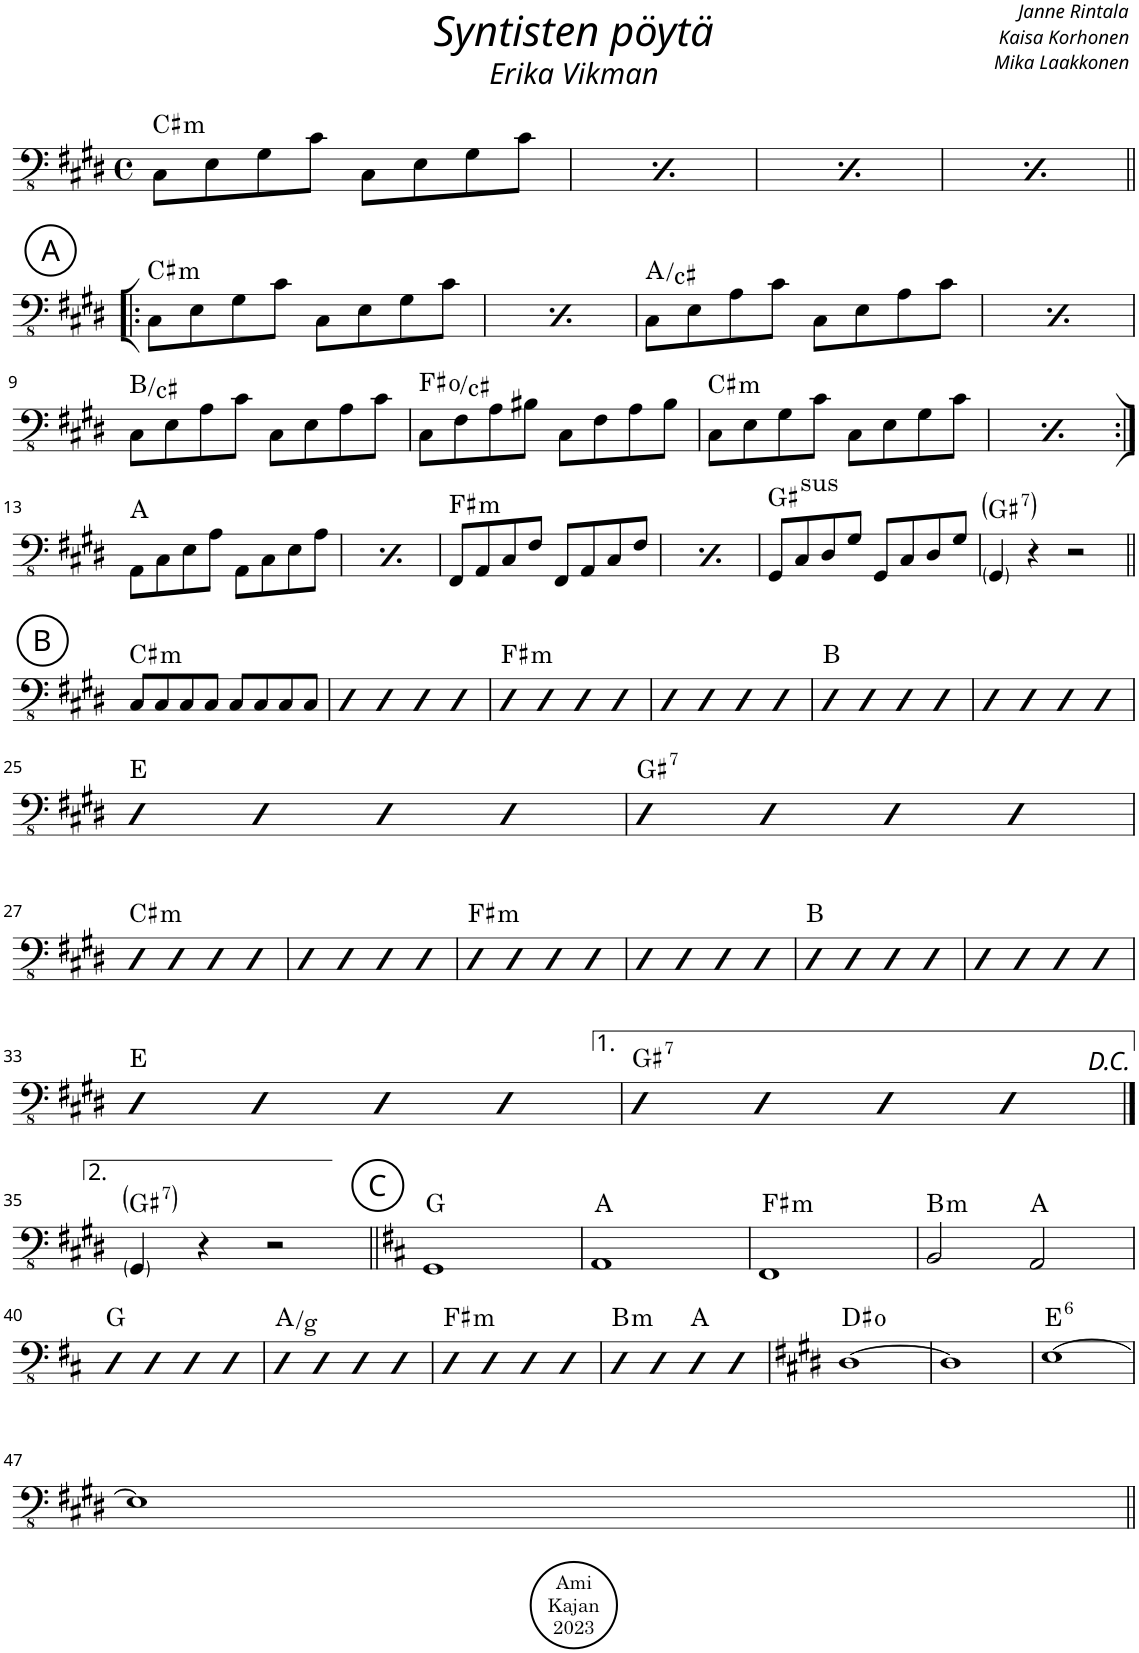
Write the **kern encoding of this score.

**kern	**harte
*part1	*part1
*staff1	*
*I"Acoustic Bass	*
*I'Bass	*
*clefFv4	*
*k[f#c#g#d#]	*
*M4/4	*
*met(c)	*
=1	=1
!	!LO:H:kt=m
8CC#\L	C#:min
8EE\	.
8GG#\	.
8C#\J	.
8CC#\L	.
8EE\	.
8GG#\	.
8C#\J	.
=2	=2
!	!LO:H:kt=m
8CC#\L	C#:min
8EE\	.
8GG#\	.
8C#\J	.
8CC#\L	.
8EE\	.
8GG#\	.
8C#\J	.
=3	=3
!	!LO:H:kt=m
8CC#\L	C#:min
8EE\	.
8GG#\	.
8C#\J	.
8CC#\L	.
8EE\	.
8GG#\	.
8C#\J	.
=4	=4
!	!LO:H:kt=m
8CC#\L	C#:min
8EE\	.
8GG#\	.
8C#\J	.
8CC#\L	.
8EE\	.
8GG#\	.
8C#\J	.
!!LO:LB:g=z
!!LO:REH:place=s1:a:cj:enc=circle:fs=14:t=A
=5!|:	=5!|:
!	!LO:H:kt=m
8CC#\L	C#:min
8EE\	.
8GG#\	.
8C#\J	.
8CC#\L	.
8EE\	.
8GG#\	.
8C#\J	.
!!LO:REH:place=s1:a:cj:enc=circle:fs=14:t=A
=6	=6
!	!LO:H:kt=m
8CC#\L	C#:min
8EE\	.
8GG#\	.
8C#\J	.
8CC#\L	.
8EE\	.
8GG#\	.
8C#\J	.
=7	=7
8CC#\L	A:maj/3
8EE\	.
8AA\	.
8C#\J	.
8CC#\L	.
8EE\	.
8AA\	.
8C#\J	.
=8	=8
8CC#\L	A:maj/3
8EE\	.
8AA\	.
8C#\J	.
8CC#\L	.
8EE\	.
8AA\	.
8C#\J	.
!!LO:LB:g=z
=9	=9
8CC#\L	B:maj/2
8EE\	.
8AA\	.
8C#\J	.
8CC#\L	.
8EE\	.
8AA\	.
8C#\J	.
=10	=10
8CC#\L	F#:dim/5
8FF#\	.
8AA\	.
8BB#X\J	.
8CC#\L	.
8FF#\	.
8AA\	.
8BB#\J	.
=11	=11
!	!LO:H:kt=m
8CC#\L	C#:min
8EE\	.
8GG#\	.
8C#\J	.
8CC#\L	.
8EE\	.
8GG#\	.
8C#\J	.
=12	=12
!	!LO:H:kt=m
8CC#\L	C#:min
8EE\	.
8GG#\	.
8C#\J	.
8CC#\L	.
8EE\	.
8GG#\	.
8C#\J	.
!!LO:LB:g=z
=13:|!	=13:|!
8AAA\L	A:maj
8CC#\	.
8EE\	.
8AA\J	.
8AAA\L	.
8CC#\	.
8EE\	.
8AA\J	.
=14	=14
8AAA\L	A:maj
8CC#\	.
8EE\	.
8AA\J	.
8AAA\L	.
8CC#\	.
8EE\	.
8AA\J	.
=15	=15
!	!LO:H:kt=m
8FFF#/L	F#:min
8AAA/	.
8CC#/	.
8FF#/J	.
8FFF#/L	.
8AAA/	.
8CC#/	.
8FF#/J	.
=16	=16
!	!LO:H:kt=m
8FFF#/L	F#:min
8AAA/	.
8CC#/	.
8FF#/J	.
8FFF#/L	.
8AAA/	.
8CC#/	.
8FF#/J	.
=17	=17
!	!LO:H:kt=sus
8GGG#/L	G#:sus4
8CC#/	.
8DD#/	.
8GG#/J	.
8GGG#/L	.
8CC#/	.
8DD#/	.
8GG#/J	.
=18	=18
!	!LO:H:kt=7
4GGG#/	G#:7
4r	.
2r	.
!!LO:LB:g=z
!!LO:REH:place=s1:a:cj:enc=circle:fs=14:t=B
=19||	=19||
!	!LO:H:kt=m
8CC#/L	C#:min
8CC#/	.
8CC#/	.
8CC#/J	.
8CC#/L	.
8CC#/	.
8CC#/	.
8CC#/J	.
=20	=20
4DD#	.
4DD#	.
4DD#	.
4DD#	.
=21	=21
!	!LO:H:kt=m
4DD#	F#:min
4DD#	.
4DD#	.
4DD#	.
=22	=22
4DD#	.
4DD#	.
4DD#	.
4DD#	.
=23	=23
4DD#	B:maj
4DD#	.
4DD#	.
4DD#	.
=24	=24
4DD#	.
4DD#	.
4DD#	.
4DD#	.
!!LO:LB:g=z
=25	=25
4DD#	E:maj
4DD#	.
4DD#	.
4DD#	.
=26	=26
!	!LO:H:kt=7
4DD#	G#:7
4DD#	.
4DD#	.
4DD#	.
!!LO:LB:g=z
=27	=27
!	!LO:H:kt=m
4DD#	C#:min
4DD#	.
4DD#	.
4DD#	.
=28	=28
4DD#	.
4DD#	.
4DD#	.
4DD#	.
=29	=29
!	!LO:H:kt=m
4DD#	F#:min
4DD#	.
4DD#	.
4DD#	.
=30	=30
4DD#	.
4DD#	.
4DD#	.
4DD#	.
=31	=31
4DD#	B:maj
4DD#	.
4DD#	.
4DD#	.
=32	=32
4DD#	.
4DD#	.
4DD#	.
4DD#	.
!!LO:LB:g=z
=33	=33
4DD#	E:maj
4DD#	.
4DD#	.
4DD#	.
=34	=34
!	!LO:H:kt=7
4DD#	G#:7
4DD#	.
4DD#	.
4DD#	.
!!LO:LB:g=z
==35	==35
!	!LO:H:kt=7
4GGG#/	G#:7
4r	.
2r	.
!!LO:REH:place=s1:a:cj:enc=circle:fs=14:t=C
=36||	=36||
*k[f#c#]	*
1GGG	G:maj
=37	=37
1AAA	A:maj
=38	=38
!	!LO:H:kt=m
1FFF#	F#:min
=39	=39
!	!LO:H:kt=m
2BBB/	B:min
2AAA/	A:maj
!!LO:LB:g=z
=40	=40
4DD	G:maj
4DD	.
4DD	.
4DD	.
=41	=41
4DD	A:maj/b7
4DD	.
4DD	.
4DD	.
=42	=42
!	!LO:H:kt=m
4DD	F#:min
4DD	.
4DD	.
4DD	.
=43	=43
!	!LO:H:kt=m
4DD	B:min
4DD	.
4DD	A:maj
4DD	.
=44	=44
*k[f#c#g#d#]	*
[1DD#	D#:dim
=45	=45
1DD#]	.
=46	=46
!	!LO:H:kt=6
[1EE	E:maj6
!!LO:LB:g=z
=47	=47
1EE]	.
=||	=||
*-	*-
